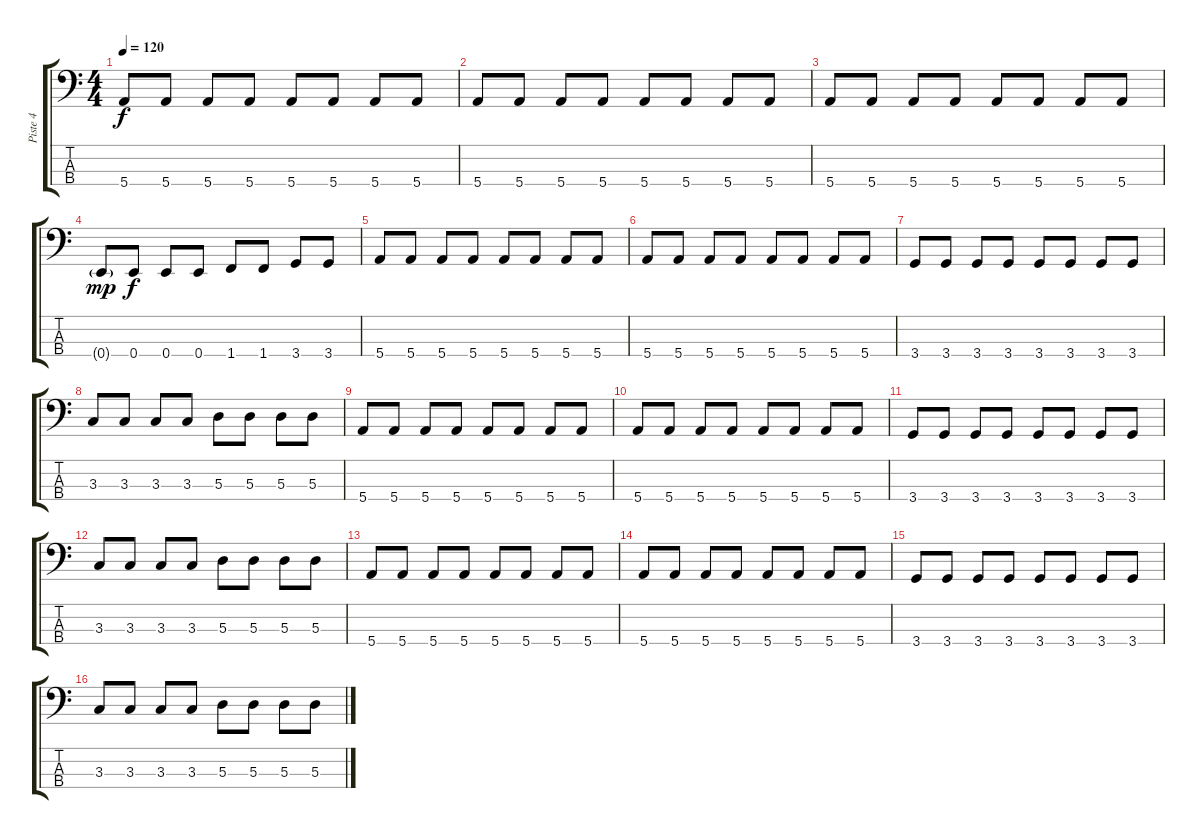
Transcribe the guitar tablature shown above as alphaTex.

\track ("Piste 4" "Piste 4") {instrument distortionguitar}
\staff {score tabs}
\tuning (G2 D2 A1 E1) {hide}
\ts (4 4)
\tempo 120
\clef f4
\ks c
5.4.8{dy f} 5.4.8 5.4.8 5.4.8 5.4.8 5.4.8 5.4.8 5.4.8 |
5.4.8 5.4.8 5.4.8 5.4.8 5.4.8 5.4.8 5.4.8 5.4.8 |
5.4.8 5.4.8 5.4.8 5.4.8 5.4.8 5.4.8 5.4.8 5.4.8 |
0.4{g}.8{dy mp} 0.4.8{dy f} 0.4.8 0.4.8 1.4.8 1.4.8 3.4.8 3.4.8 |
5.4.8 5.4.8 5.4.8 5.4.8 5.4.8 5.4.8 5.4.8 5.4.8 |
5.4.8 5.4.8 5.4.8 5.4.8 5.4.8 5.4.8 5.4.8 5.4.8 |
3.4.8 3.4.8 3.4.8 3.4.8 3.4.8 3.4.8 3.4.8 3.4.8 |
3.3.8 3.3.8 3.3.8 3.3.8 5.3.8 5.3.8 5.3.8 5.3.8 |
5.4.8 5.4.8 5.4.8 5.4.8 5.4.8 5.4.8 5.4.8 5.4.8 |
5.4.8 5.4.8 5.4.8 5.4.8 5.4.8 5.4.8 5.4.8 5.4.8 |
3.4.8 3.4.8 3.4.8 3.4.8 3.4.8 3.4.8 3.4.8 3.4.8 |
3.3.8 3.3.8 3.3.8 3.3.8 5.3.8 5.3.8 5.3.8 5.3.8 |
5.4.8 5.4.8 5.4.8 5.4.8 5.4.8 5.4.8 5.4.8 5.4.8 |
5.4.8 5.4.8 5.4.8 5.4.8 5.4.8 5.4.8 5.4.8 5.4.8 |
3.4.8 3.4.8 3.4.8 3.4.8 3.4.8 3.4.8 3.4.8 3.4.8 |
3.3.8 3.3.8 3.3.8 3.3.8 5.3.8 5.3.8 5.3.8 5.3.8
